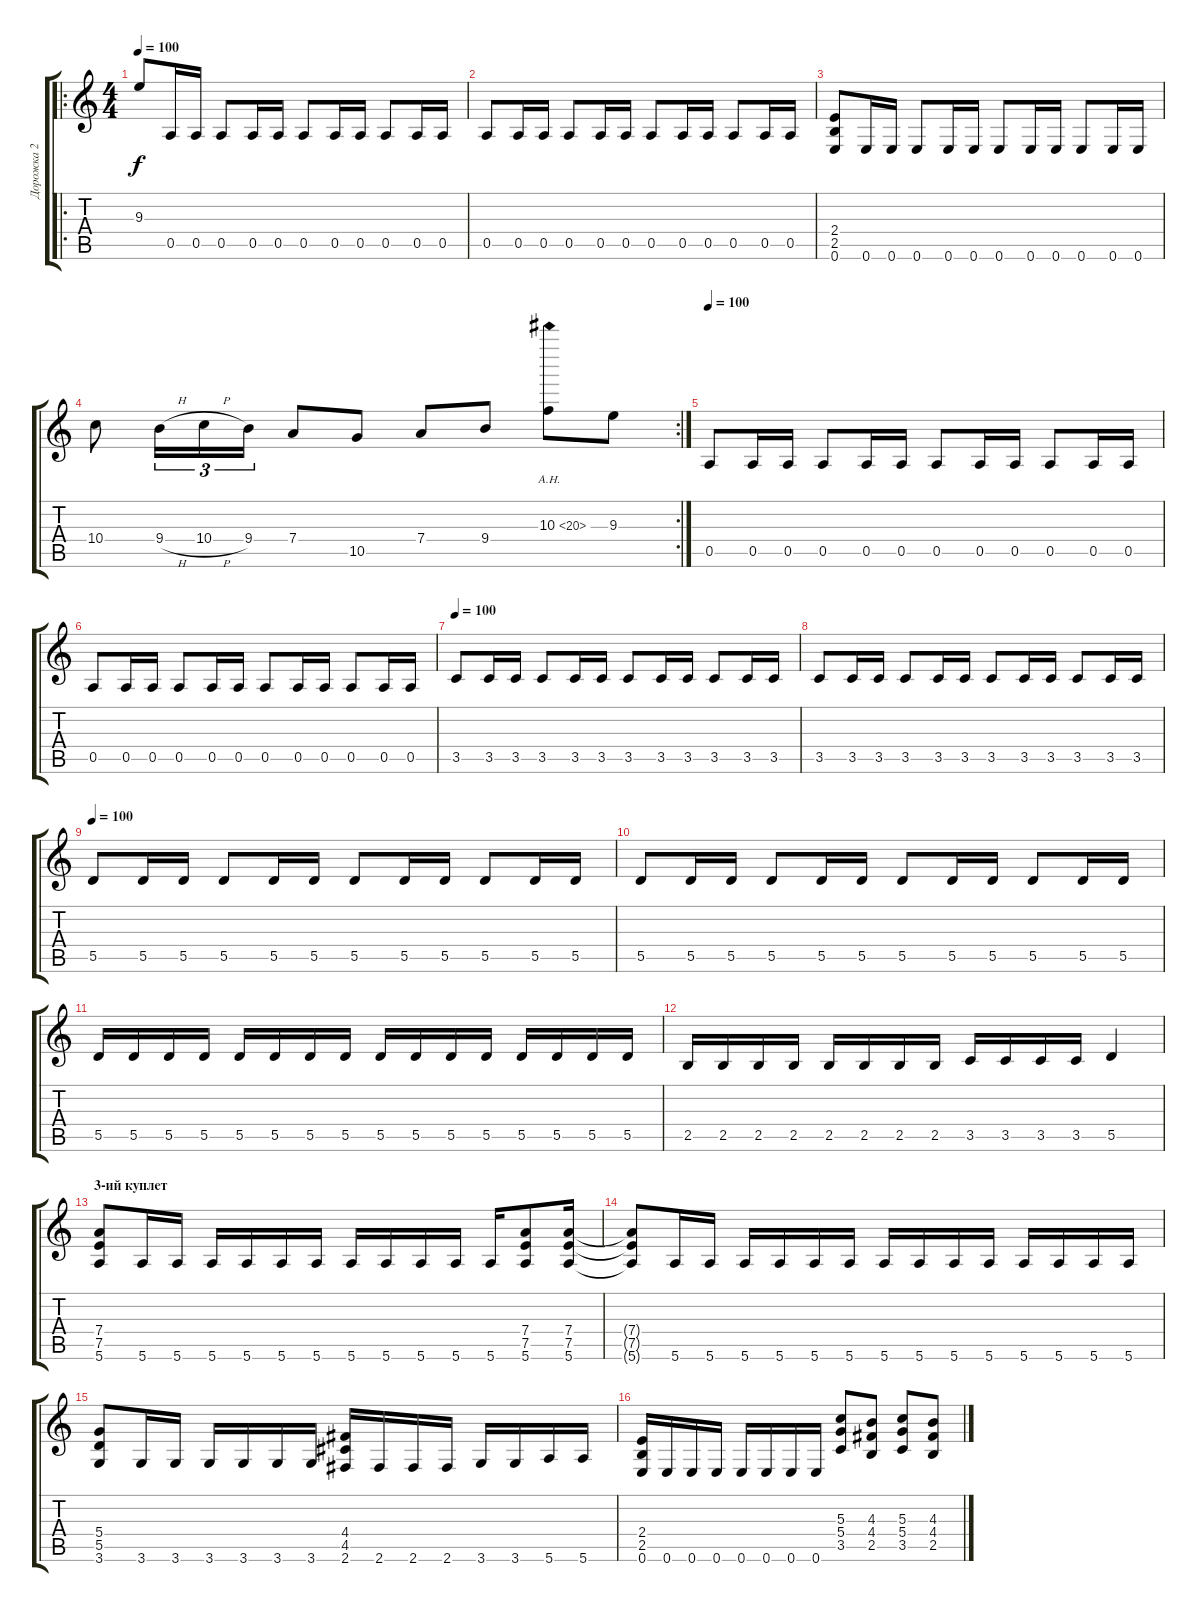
\track ("Дорожка 2" "Дорожка 2") {instrument distortionguitar}
\staff {score tabs}
\tuning (E4 B3 G3 D3 A2 E2) {hide}
\ro
\ts (4 4)
\tempo 100
\clef g2
\ks c
9.3{t}.8{dy f} 0.5.16 0.5.16 0.5.8 0.5.16 0.5.16 0.5.8 0.5.16 0.5.16 0.5.8 0.5.16 0.5.16 |
0.5.8 0.5.16 0.5.16 0.5.8 0.5.16 0.5.16 0.5.8 0.5.16 0.5.16 0.5.8 0.5.16 0.5.16 |
(2.4 2.5 0.6).8 0.6.16 0.6.16 0.6.8 0.6.16 0.6.16 0.6.8 0.6.16 0.6.16 0.6.8 0.6.16 0.6.16 |
\rc 2
10.4.8 9.4{h}.16{tu (3 2)} 10.4{h}.16{tu (3 2)} 9.4.16{tu (3 2)} 7.4.8 10.5.8 7.4.8 9.4.8 10.3{ah 10}.8 9.3.8 |
\tempo 100
0.5.8 0.5.16 0.5.16 0.5.8 0.5.16 0.5.16 0.5.8 0.5.16 0.5.16 0.5.8 0.5.16 0.5.16 |
0.5.8 0.5.16 0.5.16 0.5.8 0.5.16 0.5.16 0.5.8 0.5.16 0.5.16 0.5.8 0.5.16 0.5.16 |
\tempo 100
3.5.8 3.5.16 3.5.16 3.5.8 3.5.16 3.5.16 3.5.8 3.5.16 3.5.16 3.5.8 3.5.16 3.5.16 |
3.5.8 3.5.16 3.5.16 3.5.8 3.5.16 3.5.16 3.5.8 3.5.16 3.5.16 3.5.8 3.5.16 3.5.16 |
\tempo 100
5.5.8 5.5.16 5.5.16 5.5.8 5.5.16 5.5.16 5.5.8 5.5.16 5.5.16 5.5.8 5.5.16 5.5.16 |
5.5.8 5.5.16 5.5.16 5.5.8 5.5.16 5.5.16 5.5.8 5.5.16 5.5.16 5.5.8 5.5.16 5.5.16 |
5.5.16 5.5.16 5.5.16 5.5.16 5.5.16 5.5.16 5.5.16 5.5.16 5.5.16 5.5.16 5.5.16 5.5.16 5.5.16 5.5.16 5.5.16 5.5.16 |
2.5.16 2.5.16 2.5.16 2.5.16 2.5.16 2.5.16 2.5.16 2.5.16 3.5.16 3.5.16 3.5.16 3.5.16 5.5.4 |
\section ("" "3-ий куплет")
(7.4 7.5 5.6).8 5.6.16 5.6.16 5.6.16 5.6.16 5.6.16 5.6.16 5.6.16 5.6.16 5.6.16 5.6.16 5.6.16 (7.4 7.5 5.6).8 (7.4 7.5 5.6).16 |
(7.4{t} 7.5{t} 5.6{t}).8 5.6.16 5.6.16 5.6.16 5.6.16 5.6.16 5.6.16 5.6.16 5.6.16 5.6.16 5.6.16 5.6.16 5.6.16 5.6.16 5.6.16 |
(5.4 5.5 3.6).8 3.6.16 3.6.16 3.6.16 3.6.16 3.6.16 3.6.16 (4.4 4.5 2.6).16 2.6.16 2.6.16 2.6.16 3.6.16 3.6.16 5.6.16 5.6.16 |
(2.4 2.5 0.6).16 0.6.16 0.6.16 0.6.16 0.6.16 0.6.16 0.6.16 0.6.16 (5.3 5.4 3.5).8 (4.3 4.4 2.5).8 (5.3 5.4 3.5).8 (4.3 4.4 2.5).8
